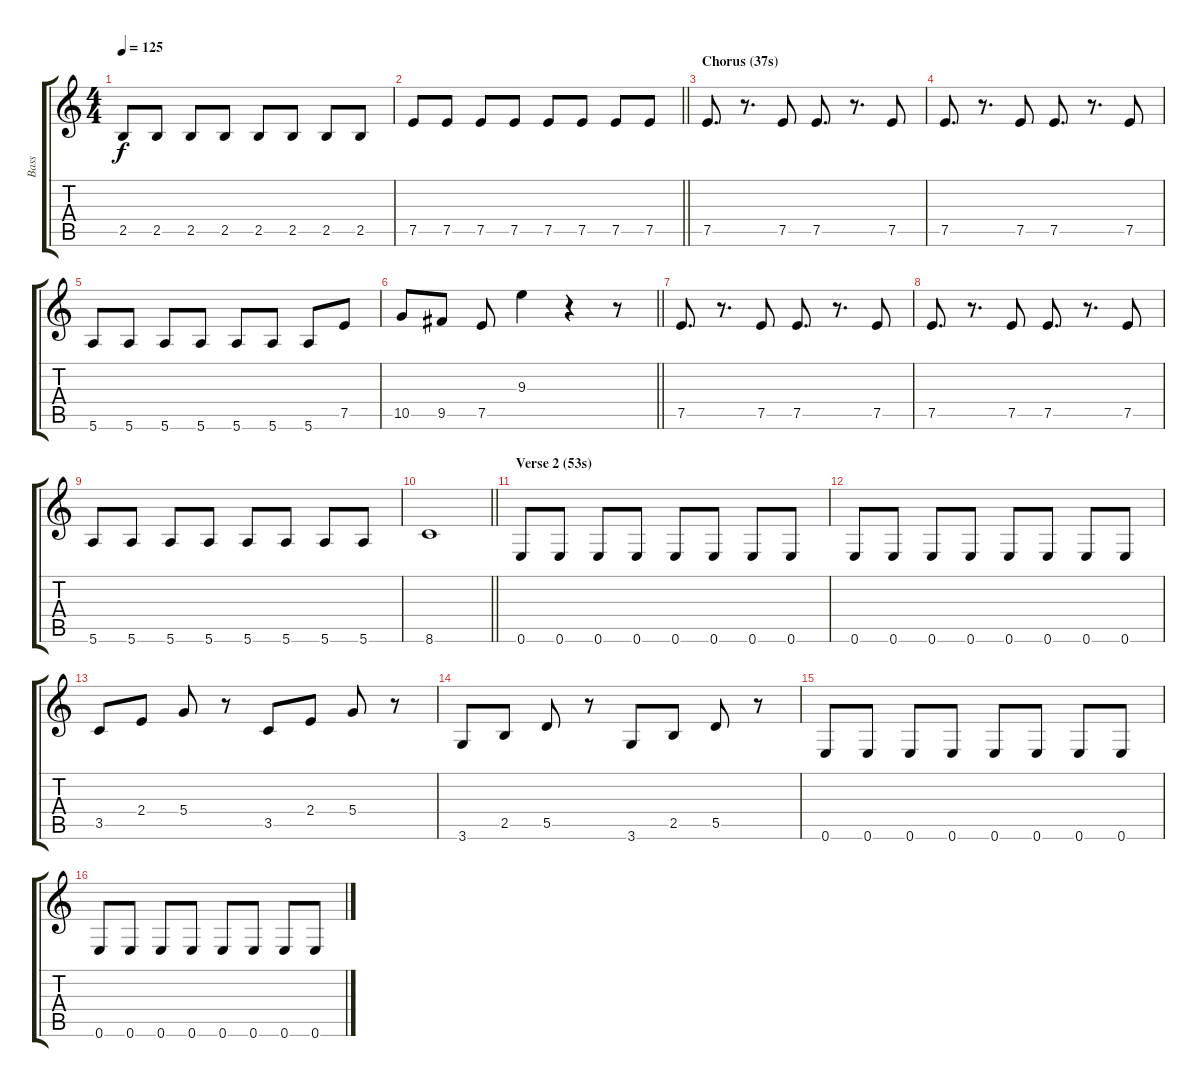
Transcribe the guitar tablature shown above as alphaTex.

\track ("Bass" "Bass") {instrument electricbasspick}
\staff {score tabs}
\tuning (E4 B3 G3 D3 A2 E2) {hide}
\ts (4 4)
\tempo 125
\clef g2
\ks c
2.5.8{dy f} 2.5.8 2.5.8 2.5.8 2.5.8 2.5.8 2.5.8 2.5.8 |
\barLineRight lightlight
7.5.8 7.5.8 7.5.8 7.5.8 7.5.8 7.5.8 7.5.8 7.5.8 |
\section ("" "Chorus (37s)")
7.5.8{d} r.8{d} 7.5.8 7.5.8{d} r.8{d} 7.5.8 |
7.5.8{d} r.8{d} 7.5.8 7.5.8{d} r.8{d} 7.5.8 |
5.6.8 5.6.8 5.6.8 5.6.8 5.6.8 5.6.8 5.6.8 7.5.8 |
\barLineRight lightlight
10.5.8 9.5.8 7.5.8 9.3.4 r.4 r.8 |
7.5.8{d} r.8{d} 7.5.8 7.5.8{d} r.8{d} 7.5.8 |
7.5.8{d} r.8{d} 7.5.8 7.5.8{d} r.8{d} 7.5.8 |
5.6.8 5.6.8 5.6.8 5.6.8 5.6.8 5.6.8 5.6.8 5.6.8 |
\barLineRight lightlight
8.6.1 |
\section ("" "Verse 2 (53s)")
0.6.8 0.6.8 0.6.8 0.6.8 0.6.8 0.6.8 0.6.8 0.6.8 |
0.6.8 0.6.8 0.6.8 0.6.8 0.6.8 0.6.8 0.6.8 0.6.8 |
3.5.8 2.4.8 5.4.8 r.8 3.5.8 2.4.8 5.4.8 r.8 |
3.6.8 2.5.8 5.5.8 r.8 3.6.8 2.5.8 5.5.8 r.8 |
0.6.8 0.6.8 0.6.8 0.6.8 0.6.8 0.6.8 0.6.8 0.6.8 |
0.6.8 0.6.8 0.6.8 0.6.8 0.6.8 0.6.8 0.6.8 0.6.8
